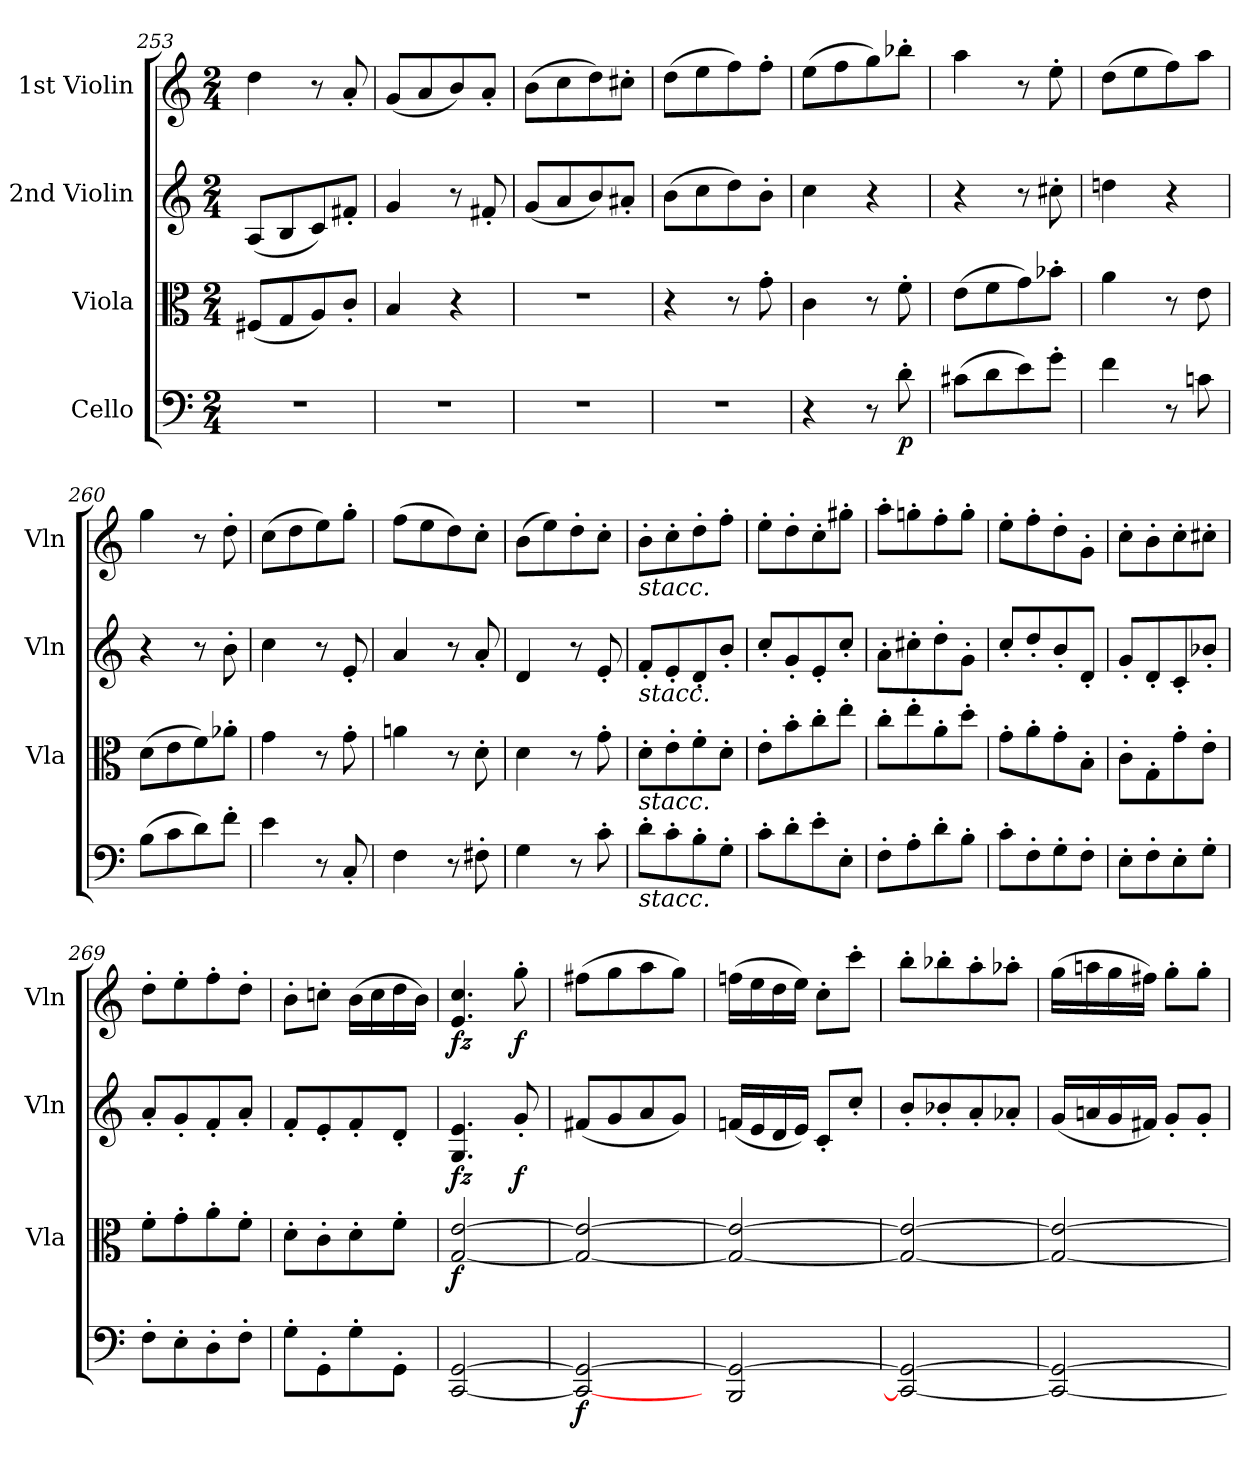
**kern	**dynam	**kern	**dynam	**kern	**dynam	**kern	**dynam
*part4	*part4	*part3	*part3	*part2	*part2	*part1	*part1
*staff4	*staff4	*staff3	*staff3	*staff2	*staff2	*staff1	*staff1
*I"Cello	*	*I"Viola	*	*I"2nd Violin	*	*I"1st Violin	*
*	*	*I'Vla	*	*I'Vln	*	*I'Vln	*
*clefF4	*	*clefC3	*	*clefG2	*	*clefG2	*
*k[]	*	*k[]	*	*k[]	*	*k[]	*
*C:	*	*C:	*	*C:	*	*C:	*
*M2/4	*	*M2/4	*	*M2/4	*	*M2/4	*
=253	=253	=253	=253	=253	=253	=253	=253
2r	.	(8F#X/L	.	(8A/L	.	4dd\	.
.	.	8G/	.	8B/	.	.	.
.	.	8A/)	.	8c/)	.	8r	.
.	.	8c'/J	.	8f#X'/J	.	8a'/	.
=254	=254	=254	=254	=254	=254	=254	=254
2r	.	4B/	.	4g/	.	(8g/L	.
.	.	.	.	.	.	8a/	.
.	.	4r	.	8r	.	8b/)	.
.	.	.	.	8f#X'/	.	8a'/J	.
=255	=255	=255	=255	=255	=255	=255	=255
2r	.	2r	.	(8g/L	.	(8b\L	.
.	.	.	.	8a/	.	8cc\	.
.	.	.	.	8b/)	.	8dd\)	.
.	.	.	.	8a#X'/J	.	8cc#X'\J	.
=256	=256	=256	=256	=256	=256	=256	=256
2r	.	4r	.	(8b\L	.	(8dd\L	.
.	.	.	.	8cc\	.	8ee\	.
.	.	8r	.	8dd\)	.	8ff\)	.
.	.	8g'\	.	8b'\J	.	8ff'\J	.
=257	=257	=257	=257	=257	=257	=257	=257
4r	.	4c\	.	4cc\	.	(8ee\L	.
.	.	.	.	.	.	8ff\	.
8r	.	8r	.	4r	.	8gg\)	.
!	!LO:DY:b	!	!	!	!	!	!
8d'\	p	8f'\	.	.	.	8bb-X'\J	.
=258	=258	=258	=258	=258	=258	=258	=258
(8c#X\L	.	(8e\L	.	4r	.	4aa\	.
8d\	.	8f\	.	.	.	.	.
8e\)	.	8g\)	.	8r	.	8r	.
8g'\J	.	8b-X'\J	.	8cc#X'\	.	8ee'\	.
=259	=259	=259	=259	=259	=259	=259	=259
4f\	.	4a\	.	4ddn\	.	(8dd\L	.
.	.	.	.	.	.	8ee\	.
8r	.	8r	.	4r	.	8ff\)	.
8cn\	.	8e\	.	.	.	8aa\J	.
=260	=260	=260	=260	=260	=260	=260	=260
(8B\L	.	(8d\L	.	4r	.	4gg\	.
8c\	.	8e\	.	.	.	.	.
8d\)	.	8f\)	.	8r	.	8r	.
8f'\J	.	8a-X'\J	.	8b'\	.	8dd'\	.
=261	=261	=261	=261	=261	=261	=261	=261
4e\	.	4g\	.	4cc\	.	(8cc\L	.
.	.	.	.	.	.	8dd\	.
8r	.	8r	.	8r	.	8ee\)	.
8C'/	.	8g'\	.	8e'/	.	8gg'\J	.
=262	=262	=262	=262	=262	=262	=262	=262
4F\	.	4an\	.	4a/	.	(8ff\L	.
.	.	.	.	.	.	8ee\	.
8r	.	8r	.	8r	.	8dd\)	.
8F#X'\	.	8d'\	.	8a'/	.	8cc'\J	.
=263	=263	=263	=263	=263	=263	=263	=263
4G\	.	4d\	.	4d/	.	(8b\L	.
.	.	.	.	.	.	8ee\)	.
8r	.	8r	.	8r	.	8dd'\	.
8c'\	.	8g'\	.	8e'/	.	8cc'\J	.
=264	=264	=264	=264	=264	=264	=264	=264
!	!	!	!	!	!	!LO:TX:b:i:t=stacc.	!
!	!	!	!	!LO:TX:b:i:t=stacc.	!	!	!
!	!	!LO:TX:b:i:t=stacc.	!	!	!	!	!
!LO:TX:b:i:t=stacc.	!	!	!	!	!	!	!
8d'\L	.	8d'\L	.	8f'/L	.	8b'\L	.
8c'\	.	8e'\	.	8e'/	.	8cc'\	.
8B'\	.	8f'\	.	8d'/	.	8dd'\	.
8G'\J	.	8d'\J	.	8b'/J	.	8ff'\J	.
=265	=265	=265	=265	=265	=265	=265	=265
8c'\L	.	8e'\L	.	8cc'/L	.	8ee'\L	.
8d'\	.	8b'\	.	8g'/	.	8dd'\	.
8e'\	.	8cc'\	.	8e'/	.	8cc'\	.
8E'\J	.	8ee'\J	.	8cc'/J	.	8gg#X'\J	.
=266	=266	=266	=266	=266	=266	=266	=266
8F'\L	.	8cc'\L	.	8a'\L	.	8aa'\L	.
8A'\	.	8ee'\	.	8cc#X'\	.	8ggn'\	.
8d'\	.	8a'\	.	8dd'\	.	8ff'\	.
8B'\J	.	8dd'\J	.	8g'\J	.	8gg'\J	.
=267	=267	=267	=267	=267	=267	=267	=267
8c'\L	.	8g'\L	.	8cc'/L	.	8ee'\L	.
8F'\	.	8a'\	.	8dd'/	.	8ff'\	.
8G'\	.	8g'\	.	8b'/	.	8dd'\	.
8F'\J	.	8B'\J	.	8d'/J	.	8g'\J	.
=268	=268	=268	=268	=268	=268	=268	=268
8E'\L	.	8c'\L	.	8g'/L	.	8cc'\L	.
8F'\	.	8G'\	.	8d'/	.	8b'\	.
8E'\	.	8g'\	.	8c'/	.	8cc'\	.
8G'\J	.	8e'\J	.	8b-X'/J	.	8cc#X'\J	.
=269	=269	=269	=269	=269	=269	=269	=269
8F'\L	.	8f'\L	.	8a'/L	.	8dd'\L	.
8E'\	.	8g'\	.	8g'/	.	8ee'\	.
8D'\	.	8a'\	.	8f'/	.	8ff'\	.
8F'\J	.	8f'\J	.	8a'/J	.	8dd'\J	.
=270	=270	=270	=270	=270	=270	=270	=270
8G'\L	.	8d'\L	.	8f'/L	.	8b'\L	.
8GG'\	.	8c'\	.	8e'/	.	8ccn'\J	.
8G'\	.	8d'\	.	8f'/	.	(16b\LL	.
.	.	.	.	.	.	16cc\	.
8GG'\J	.	8f'\J	.	8d'/J	.	16dd\	.
.	.	.	.	.	.	16b\JJ)	.
=271	=271	=271	=271	=271	=271	=271	=271
!	!	!	!LO:DY:b	!	!LO:DY:b	!	!LO:DY:b
[2CC/ [2GG/	.	[2G/ [2e/	f	4.G/ 4.e/	fz	4.e/ 4.cc/	fz
!	!	!	!	!	!LO:DY:b	!	!LO:DY:b
.	.	.	.	8g'/	f	8gg'\	f
=272	=272	=272	=272	=272	=272	=272	=272
!	!LO:DY:b	!	!	!	!	!	!
2CC_/ 2GG_/	f	2G_/ 2e_/	.	(8f#X/L	.	(8ff#X\L	.
.	.	.	.	8g/	.	8gg\	.
.	.	.	.	8a/	.	8aa\	.
.	.	.	.	8g/J)	.	8gg\J)	.
=273	=273	=273	=273	=273	=273	=273	=273
2BBB/ 2GG_/	.	2G_/ 2e_/	.	(16fn/LL	.	(16ffn\LL	.
.	.	.	.	16e/	.	16ee\	.
.	.	.	.	16d/	.	16dd\	.
.	.	.	.	16e/JJ)	.	16ee\JJ)	.
.	.	.	.	8c'/L	.	8cc'\L	.
.	.	.	.	8cc'/J	.	8ccc'\J	.
=274	=274	=274	=274	=274	=274	=274	=274
2CC_/ 2GG_/	.	2G_/ 2e_/	.	8b'/L	.	8bb'\L	.
.	.	.	.	8b-X'/	.	8bb-X'\	.
.	.	.	.	8a'/	.	8aa'\	.
.	.	.	.	8a-X'/J	.	8aa-X'\J	.
=275	=275	=275	=275	=275	=275	=275	=275
2CC_/ 2GG_/	.	2G_/ 2e_/	.	(16g/LL	.	(16gg\LL	.
.	.	.	.	16an/	.	16aan\	.
.	.	.	.	16g/	.	16gg\	.
.	.	.	.	16f#X/JJ)	.	16ff#X\JJ)	.
.	.	.	.	8g'/L	.	8gg'\L	.
.	.	.	.	8g'/J	.	8gg'\J	.
=	=	=	=	=	=	=	=
*-	*-	*-	*-	*-	*-	*-	*-
